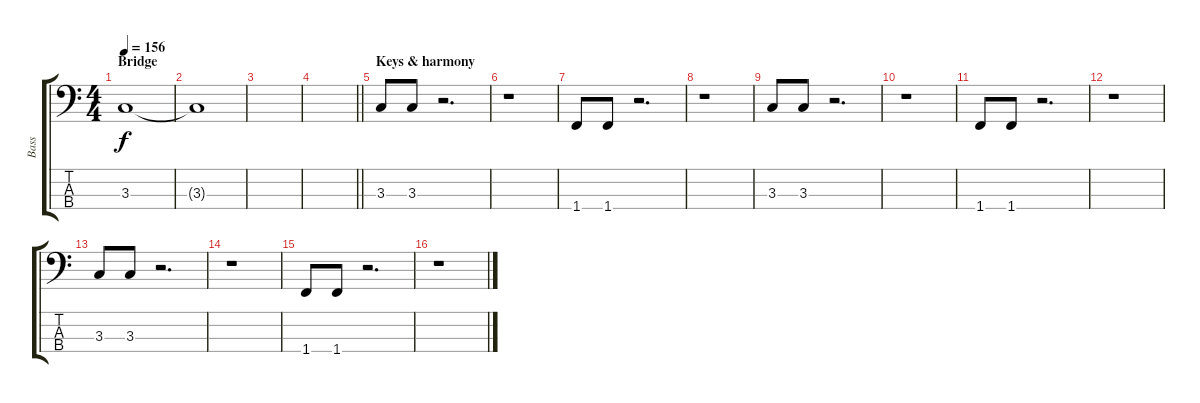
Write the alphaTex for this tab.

\track ("Bass" "Bass") {instrument electricbassfinger}
\staff {score tabs}
\tuning (G2 D2 A1 E1) {hide}
\ts (4 4)
\section ("" "Bridge")
\tempo 156
\clef f4
\ks c
3.3.1{dy f} |
3.3{t}.1 |
|
\barLineRight lightlight
|
\section ("" "Keys & harmony")
3.3.8 3.3.8 r.2{d} |
r.1 |
1.4.8 1.4.8 r.2{d} |
r.1 |
3.3.8 3.3.8 r.2{d} |
r.1 |
1.4.8 1.4.8 r.2{d} |
r.1 |
3.3.8 3.3.8 r.2{d} |
r.1 |
1.4.8 1.4.8 r.2{d} |
r.1
